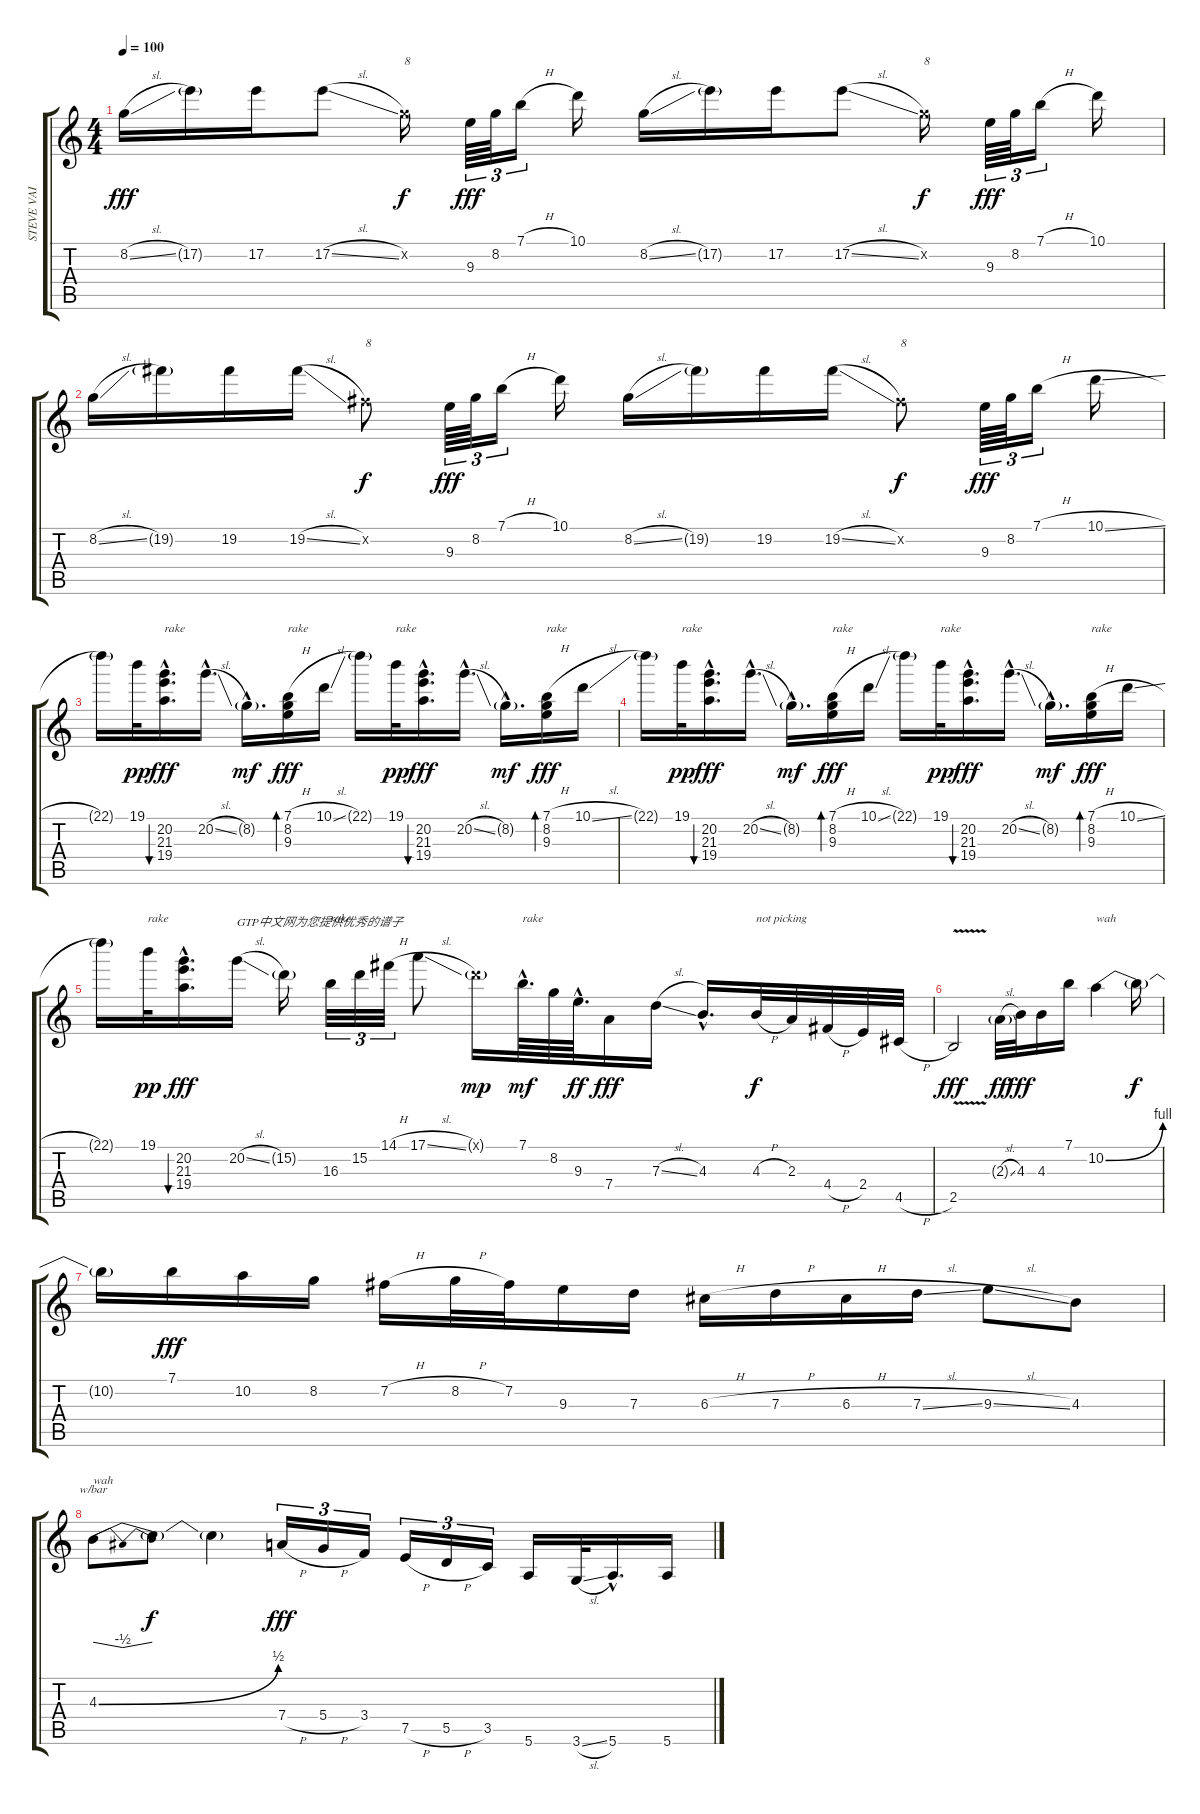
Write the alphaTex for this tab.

\track ("STEVE VAI" "STEVE VAI") {instrument overdrivenguitar}
\staff {score tabs}
\tuning (E4 B3 G3 D3 A2 E2) {hide}
\ts (4 4)
\tempo 100
\clef g2
\ks c
8.2{sl}.16{dy fff} 17.2{g}.16 17.2.16 17.2{sl}.8 8.2{x}.16{txt "8" dy f} 9.3.64{tu (3 2) dy fff} 8.2.64{tu (3 2)} 7.1{h}.16{tu (3 2)} 10.1.16 8.2{sl}.16 17.2{g}.16 17.2.16 17.2{sl}.8 8.2{x}.16{txt "8" dy f} 9.3.64{tu (3 2) dy fff} 8.2.64{tu (3 2)} 7.1{h}.16{tu (3 2)} 10.1.16 |
8.2{sl}.16 19.2{g}.16 19.2.16 19.2{sl}.16 7.2{x}.8{txt "8" dy f} 9.3.64{tu (3 2) dy fff} 8.2.64{tu (3 2)} 7.1{h}.16{tu (3 2)} 10.1.16 8.2{sl}.16 19.2{g}.16 19.2.16 19.2{sl}.16 7.2{x}.8{txt "8" dy f} 9.3.64{tu (3 2) dy fff} 8.2.64{tu (3 2)} 7.1{h}.16{tu (3 2)} 10.1{sl}.16 |
22.1{g}.16 19.1.32{dy pp} (20.2{hac} 21.3{hac} 19.4{hac}).16{d bu 120 txt "rake" dy fff} 20.2{sl hac}.16{d} 8.2{g hac}.16{d dy mf} (7.1{h} 8.2 9.3).16{bd 480 txt "rake" dy fff} 10.1{sl}.16 22.1{g}.16 19.1.32{txt "rake" dy pp} (20.2{hac} 21.3{hac} 19.4{hac}).16{d bu 120 dy fff} 20.2{sl hac}.16{d} 8.2{g hac}.16{d dy mf} (7.1{h} 8.2 9.3).16{bd 480 txt "rake" dy fff} 10.1{sl}.16 |
22.1{g}.16 19.1.32{txt "rake" dy pp} (20.2{hac} 21.3{hac} 19.4{hac}).16{d bu 120 dy fff} 20.2{sl hac}.16{d} 8.2{g hac}.16{d dy mf} (7.1{h} 8.2 9.3).16{bd 480 txt "rake" dy fff} 10.1{sl}.16 22.1{g}.16 19.1.32{txt "rake" dy pp} (20.2{hac} 21.3{hac} 19.4{hac}).16{d bu 120 dy fff} 20.2{sl hac}.16{d} 8.2{g hac}.16{d dy mf} (7.1{h} 8.2 9.3).16{bd 480 txt "rake" dy fff} 10.1{sl}.16 |
22.1{g}.16 19.1.32{txt "rake" dy pp} (20.2{hac} 21.3{hac} 19.4{hac}).16{d bu 120 dy fff} 20.2{sl}.16{txt "GTP中文网为您提供优秀的谱子"} 15.2{g}.16 16.3.32{tu (3 2) txt "rake"} 15.2.32{tu (3 2)} 14.1{h}.32{tu (3 2)} 17.1{sl}.8 10.1{g x}.16{dy mp} 7.1{hac}.64{d txt "rake" dy mf} 8.2.64 9.3{hac}.64{d dy ff} 7.4.16{dy fff} 7.3{sl}.16 4.3{hac}.16{d} 4.3{h}.32{txt "not picking" dy f} 2.3.32 4.4{h}.32 2.4.32 4.5{h}.32 |
2.5{v}.2{dy fff} 2.3{sl g}.32{dy ff} 4.3.32{dy fff} 4.3.16 7.1.16 10.2{be (bend 0 0 60 4)}.4{txt "wah"} 10.2{t}.16{dy f} |
10.2{t}.16 7.1.16{dy fff} 10.2.16 8.2.16 7.2{h}.16 8.2{h}.32 7.2.32 9.3.16 7.3.16 6.3{h}.16 7.3{h}.16 6.3{h}.16 7.3{sl}.16 9.3{sl}.8 4.3.8 |
4.3{be (bend 0 0 60 2)}.8{tbe (dip default 0 0 30 -2 60 0) txt "wah"} 4.3{t}.8{dy f} 4.3{t}.4 7.4{h}.16{tu (3 2) dy fff} 5.4{h}.16{tu (3 2)} 3.4.16{tu (3 2)} 7.5{h}.16{tu (3 2)} 5.5{h}.16{tu (3 2)} 3.5.16{tu (3 2)} 5.6.16 3.6{sl}.32 5.6{hac}.16{d} 5.6{sl}.16
